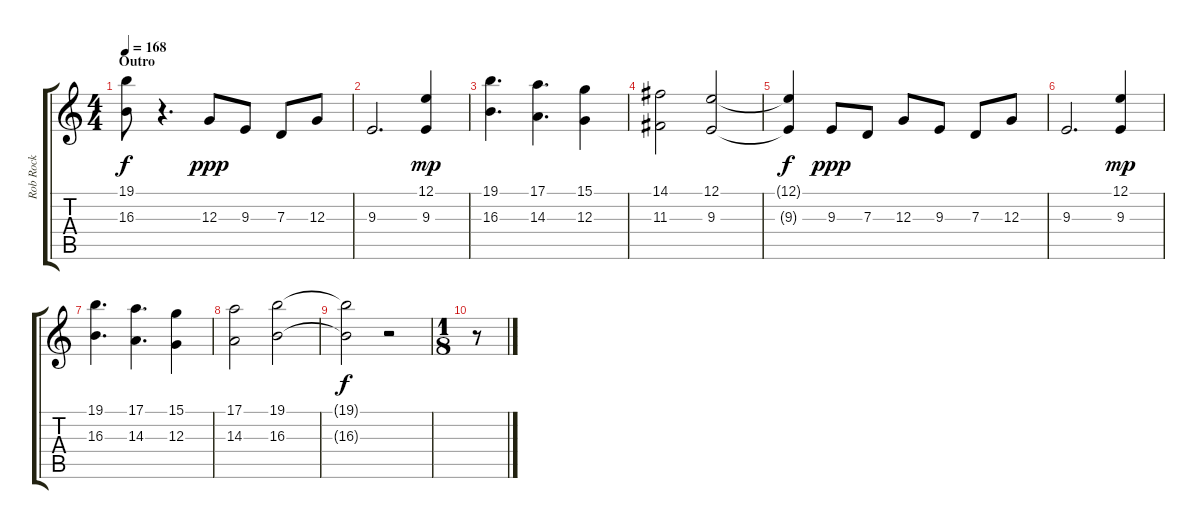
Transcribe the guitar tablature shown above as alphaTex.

\track ("Rob Rock" "Rob Rock") {instrument lead2sawtooth}
\staff {score tabs}
\tuning (E4 B3 G3 D3 A2 E2) {hide}
\ts (4 4)
\section ("" "Outro")
\tempo 168
\clef g2
\ks c
(19.1{t} 16.3{t}).8{dy f} r.4{d} 12.3.8{dy ppp} 9.3.8 7.3.8 12.3.8 |
9.3.2{d} (12.1 9.3).4{dy mp} |
(19.1 16.3).4{d} (17.1 14.3).4{d} (15.1 12.3).4 |
(14.1 11.3).2 (12.1 9.3).2 |
(12.1{t} 9.3{t}).4{dy f} 9.3.8{dy ppp} 7.3.8 12.3.8 9.3.8 7.3.8 12.3.8 |
9.3.2{d} (12.1 9.3).4{dy mp} |
(19.1 16.3).4{d} (17.1 14.3).4{d} (15.1 12.3).4 |
(17.1 14.3).2 (19.1 16.3).2 |
(19.1{t} 16.3{t}).2{dy f} r.2 |
\ts (1 8)
r.8
